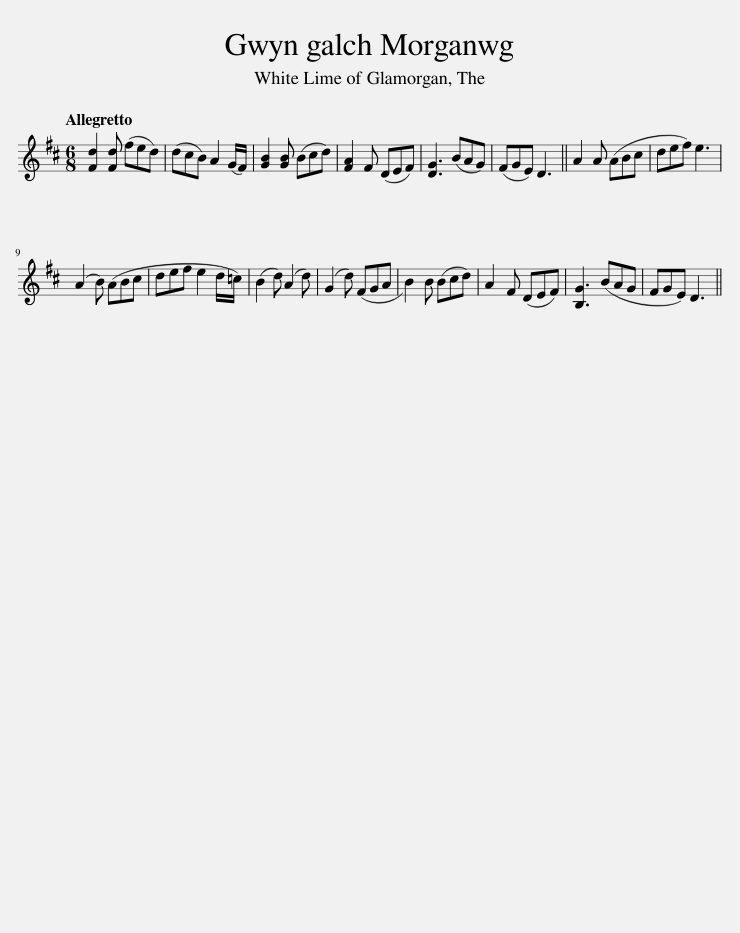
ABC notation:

X:1
L:1/8
Q:1/4=112
M:6/8
I:linebreak $
K:D
V:1 treble
V:1
 [Fd]2 [Fd] (fed) | (dcB) A2 (G/F/) | [GB]2 [GB] (Bcd) | [FA]2 F (DEF) | [DG]3 (BAG) | %5
 (FGE) D3 || A2 A (ABc | def) e3 |$ (A2 B) (ABc | def e2 d/=c/) | %10
 (B2 d) (A2 d) | (G2 d) (FGA | B2) B (Bcd) | A2 F (DEF) | [B,G]3 (BAG | %15
 FGE) D3 || %16
